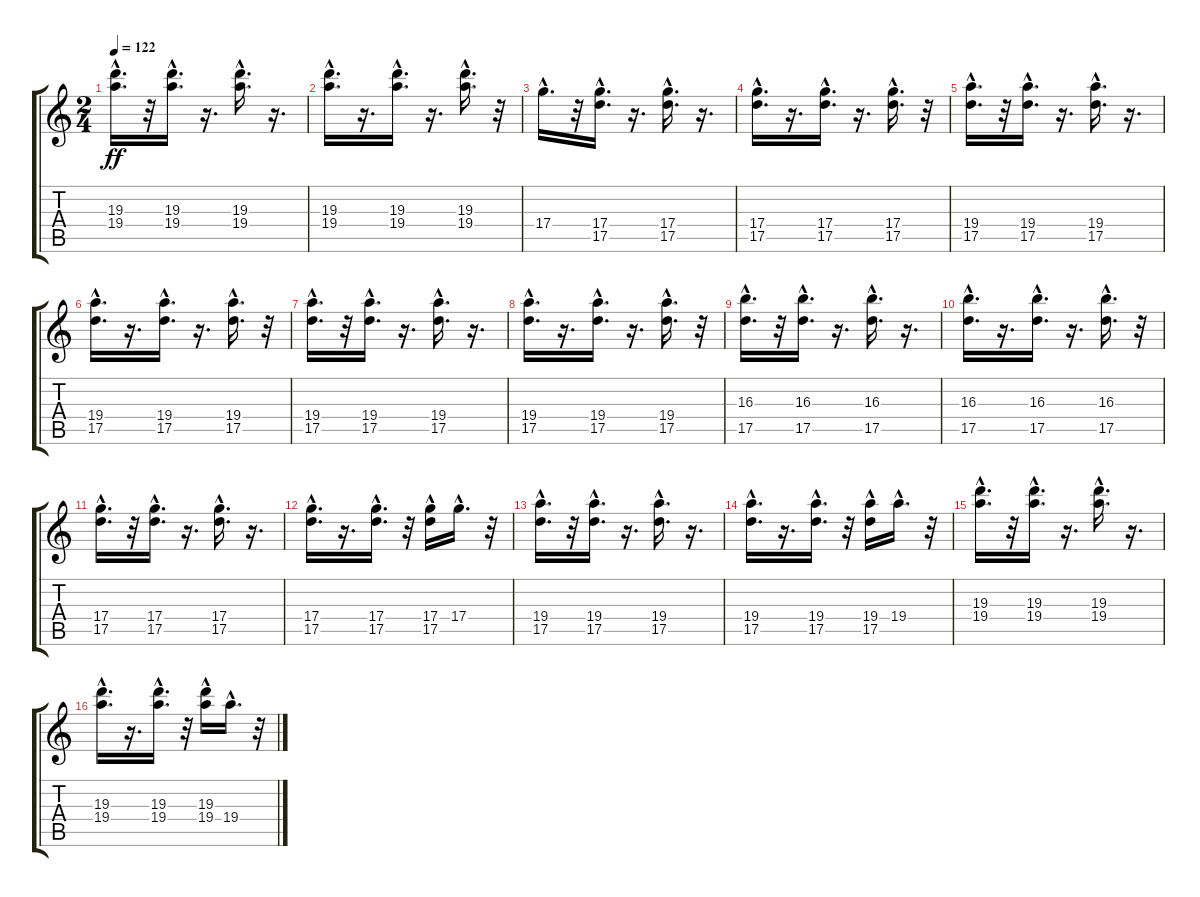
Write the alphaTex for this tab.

\track "" {instrument acousticguitarsteel}
\staff {score tabs}
\tuning (E4 B3 G3 D3 A2 E2) {hide}
\ts (2 4)
\tempo 122
\clef g2
\ks c
(19.3{hac} 19.4{hac}).16{d dy ff} r.32 (19.3{hac} 19.4{hac}).16{d} r.16{d} (19.3{hac} 19.4{hac}).16{d} r.16{d} |
(19.3{hac} 19.4{hac}).16{d} r.16{d} (19.3{hac} 19.4{hac}).16{d} r.16{d} (19.3{hac} 19.4{hac}).16{d} r.32 |
17.4{hac}.16{d} r.32 (17.4{hac} 17.5{hac}).16{d} r.16{d} (17.4{hac} 17.5{hac}).16{d} r.16{d} |
(17.4{hac} 17.5{hac}).16{d} r.16{d} (17.4{hac} 17.5{hac}).16{d} r.16{d} (17.4{hac} 17.5{hac}).16{d} r.32 |
(19.4{hac} 17.5{hac}).16{d} r.32 (19.4{hac} 17.5{hac}).16{d} r.16{d} (19.4{hac} 17.5{hac}).16{d} r.16{d} |
(19.4{hac} 17.5{hac}).16{d} r.16{d} (19.4{hac} 17.5{hac}).16{d} r.16{d} (19.4{hac} 17.5{hac}).16{d} r.32 |
(19.4{hac} 17.5{hac}).16{d} r.32 (19.4{hac} 17.5{hac}).16{d} r.16{d} (19.4{hac} 17.5{hac}).16{d} r.16{d} |
(19.4{hac} 17.5{hac}).16{d} r.16{d} (19.4{hac} 17.5{hac}).16{d} r.16{d} (19.4{hac} 17.5{hac}).16{d} r.32 |
(16.3{hac} 17.5{hac}).16{d} r.32 (16.3{hac} 17.5{hac}).16{d} r.16{d} (16.3{hac} 17.5{hac}).16{d} r.16{d} |
(16.3{hac} 17.5{hac}).16{d} r.16{d} (16.3{hac} 17.5{hac}).16{d} r.16{d} (16.3{hac} 17.5{hac}).16{d} r.32 |
(17.4{hac} 17.5{hac}).16{d} r.32 (17.4{hac} 17.5{hac}).16{d} r.16{d} (17.4{hac} 17.5{hac}).16{d} r.16{d} |
(17.4{hac} 17.5{hac}).16{d} r.16{d} (17.4{hac} 17.5{hac}).16{d} r.32 (17.4 17.5{hac}).16 17.4{hac}.16{d} r.32 |
(19.4{hac} 17.5{hac}).16{d} r.32 (19.4{hac} 17.5{hac}).16{d} r.16{d} (19.4{hac} 17.5{hac}).16{d} r.16{d} |
(19.4{hac} 17.5{hac}).16{d} r.16{d} (19.4{hac} 17.5{hac}).16{d} r.32 (19.4 17.5{hac}).16 19.4{hac}.16{d} r.32 |
(19.3{hac} 19.4{hac}).16{d} r.32 (19.3{hac} 19.4{hac}).16{d} r.16{d} (19.3{hac} 19.4{hac}).16{d} r.16{d} |
(19.3{hac} 19.4{hac}).16{d} r.16{d} (19.3{hac} 19.4{hac}).16{d} r.32 (19.3{hac} 19.4).16 19.4{hac}.16{d} r.32
